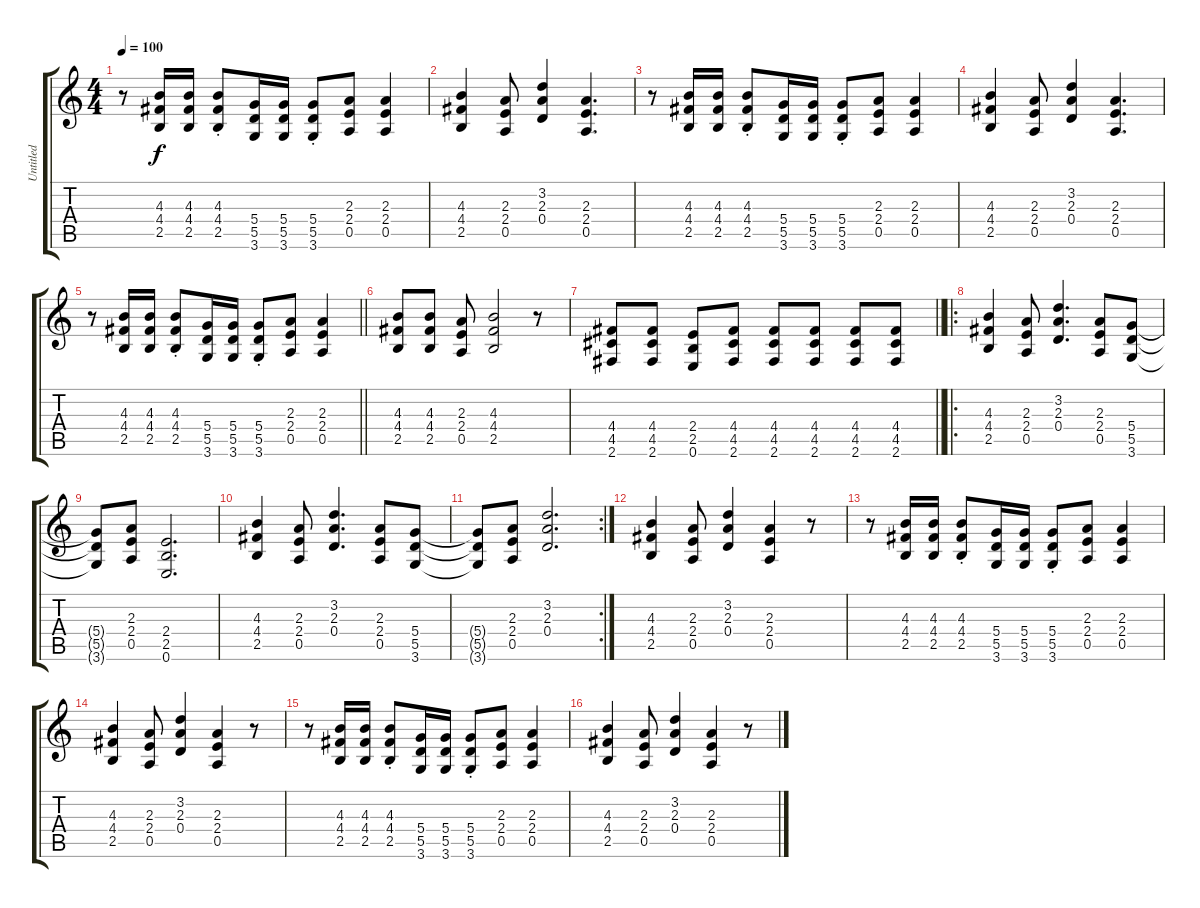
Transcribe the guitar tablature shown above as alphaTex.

\track ("Untitled" "Untitled") {instrument distortionguitar}
\staff {score tabs}
\tuning (E4 B3 G3 D3 A2 E2) {hide}
\ts (4 4)
\tempo 100
\clef g2
\ks c
r.8{dy f} (4.3 4.4 2.5).16 (4.3 4.4 2.5).16 (4.3{st} 4.4{st} 2.5{st}).8 (5.4 5.5 3.6).16 (5.4 5.5 3.6).16 (5.4{st} 5.5{st} 3.6{st}).8 (2.3 2.4 0.5).8 (2.3 2.4 0.5).4 |
(4.3 4.4 2.5).4 (2.3 2.4 0.5).8 (3.2 2.3 0.4).4 (2.3 2.4 0.5).4{d} |
r.8 (4.3 4.4 2.5).16 (4.3 4.4 2.5).16 (4.3{st} 4.4{st} 2.5{st}).8 (5.4 5.5 3.6).16 (5.4 5.5 3.6).16 (5.4{st} 5.5{st} 3.6{st}).8 (2.3 2.4 0.5).8 (2.3 2.4 0.5).4 |
(4.3 4.4 2.5).4 (2.3 2.4 0.5).8 (3.2 2.3 0.4).4 (2.3 2.4 0.5).4{d} |
\barLineRight lightlight
r.8 (4.3 4.4 2.5).16 (4.3 4.4 2.5).16 (4.3{st} 4.4{st} 2.5{st}).8 (5.4 5.5 3.6).16 (5.4 5.5 3.6).16 (5.4{st} 5.5{st} 3.6{st}).8 (2.3 2.4 0.5).8 (2.3 2.4 0.5).4 |
(4.3 4.4 2.5).8 (4.3 4.4 2.5).8 (2.3 2.4 0.5).8 (4.3 4.4 2.5).2 r.8 |
\barLineRight lightlight
(4.4 4.5 2.6).8 (4.4 4.5 2.6).8 (2.4 2.5 0.6).8 (4.4 4.5 2.6).8 (4.4 4.5 2.6).8 (4.4 4.5 2.6).8 (4.4 4.5 2.6).8 (4.4 4.5 2.6).8 |
\ro
(4.3 4.4 2.5).4 (2.3 2.4 0.5).8 (3.2 2.3 0.4).4{d} (2.3 2.4 0.5).8 (5.4 5.5 3.6).8 |
(5.4{t} 5.5{t} 3.6{t}).8 (2.3 2.4 0.5).8 (2.4 2.5 0.6).2{d} |
(4.3 4.4 2.5).4 (2.3 2.4 0.5).8 (3.2 2.3 0.4).4{d} (2.3 2.4 0.5).8 (5.4 5.5 3.6).8 |
\rc 2
(5.4{t} 5.5{t} 3.6{t}).8 (2.3 2.4 0.5).8 (3.2 2.3 0.4).2{d} |
(4.3 4.4 2.5).4 (2.3 2.4 0.5).8 (3.2 2.3 0.4).4 (2.3 2.4 0.5).4 r.8 |
r.8 (4.3 4.4 2.5).16 (4.3 4.4 2.5).16 (4.3{st} 4.4{st} 2.5{st}).8 (5.4 5.5 3.6).16 (5.4 5.5 3.6).16 (5.4{st} 5.5{st} 3.6{st}).8 (2.3 2.4 0.5).8 (2.3 2.4 0.5).4 |
(4.3 4.4 2.5).4 (2.3 2.4 0.5).8 (3.2 2.3 0.4).4 (2.3 2.4 0.5).4 r.8 |
r.8 (4.3 4.4 2.5).16 (4.3 4.4 2.5).16 (4.3{st} 4.4{st} 2.5{st}).8 (5.4 5.5 3.6).16 (5.4 5.5 3.6).16 (5.4{st} 5.5{st} 3.6{st}).8 (2.3 2.4 0.5).8 (2.3 2.4 0.5).4 |
(4.3 4.4 2.5).4 (2.3 2.4 0.5).8 (3.2 2.3 0.4).4 (2.3 2.4 0.5).4 r.8
